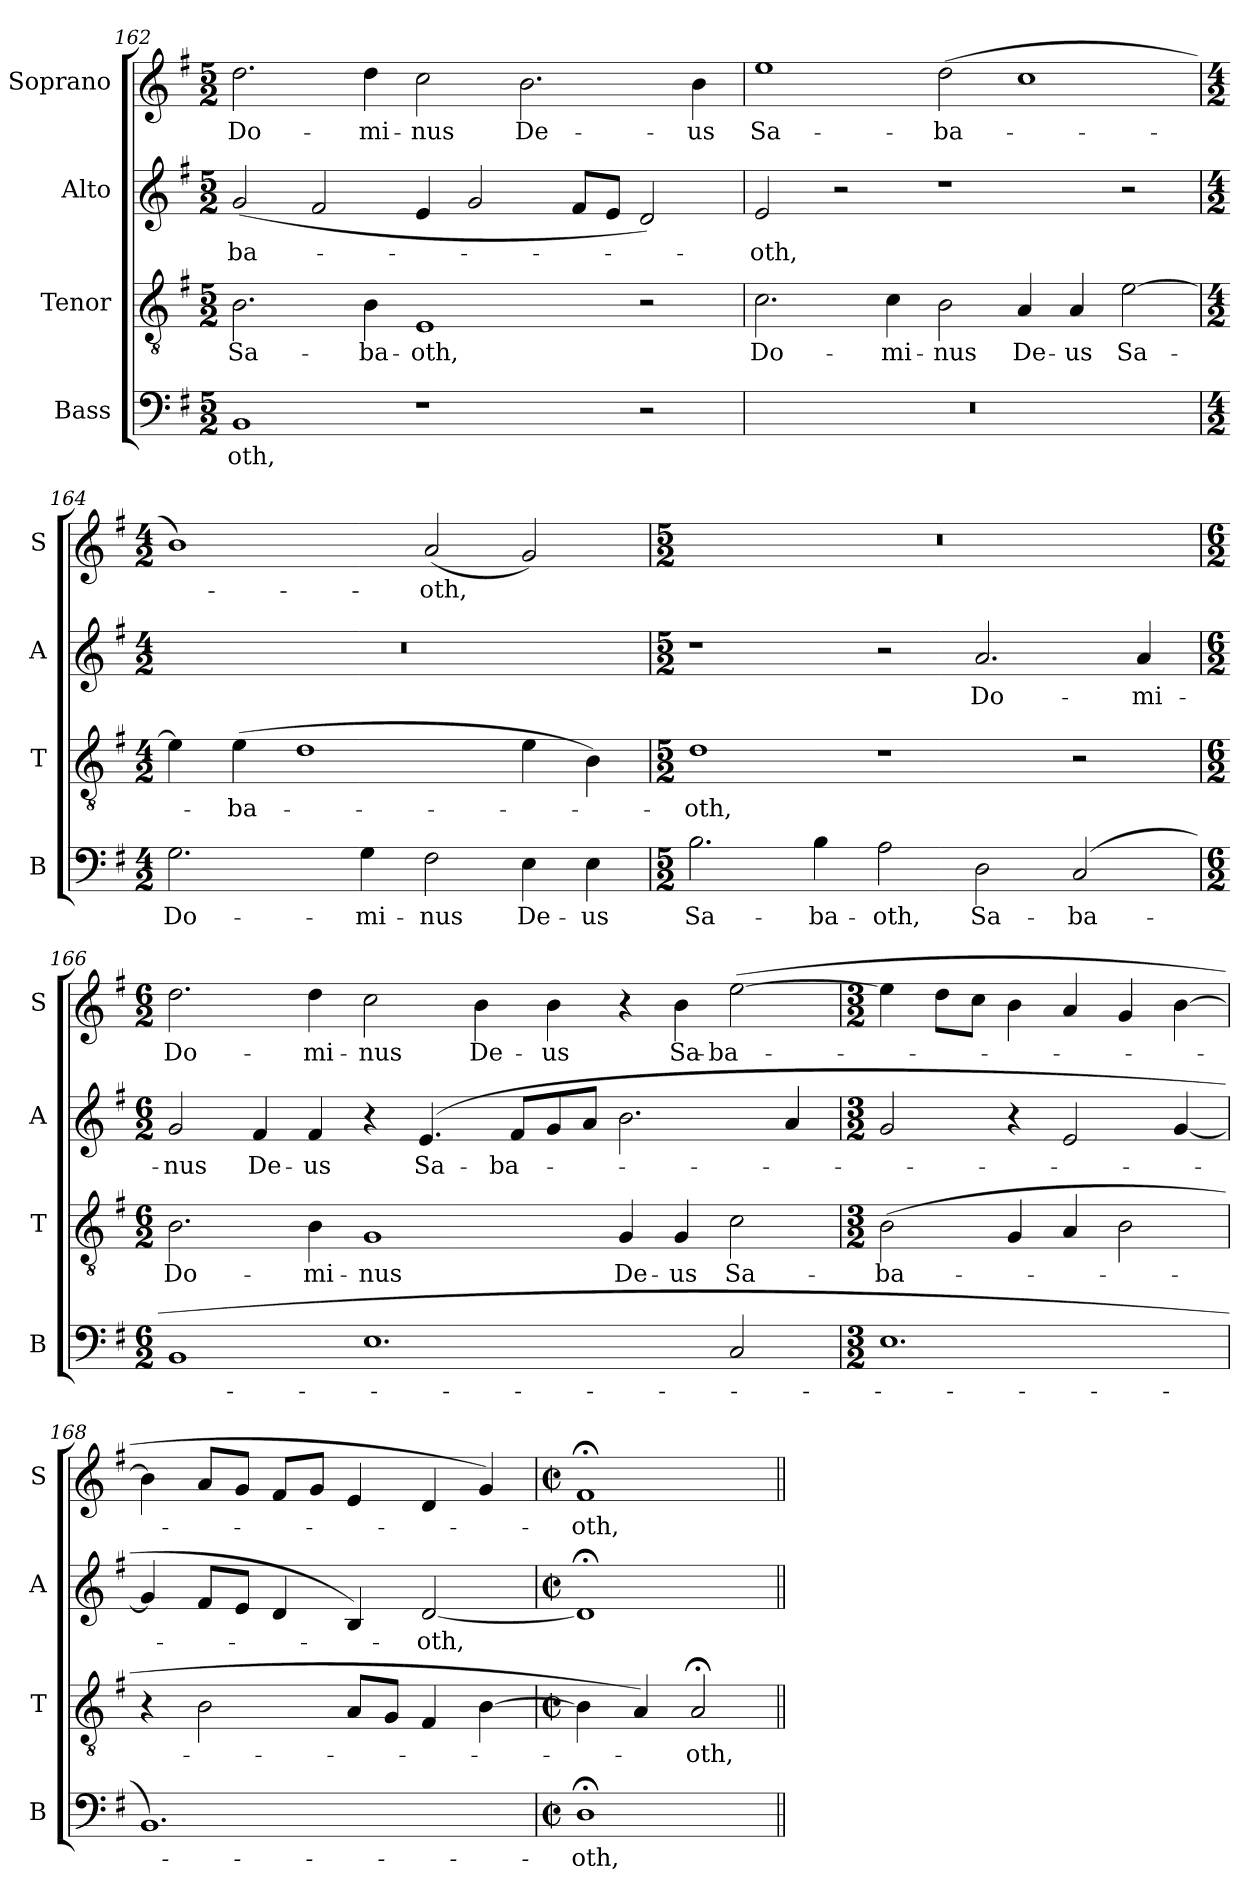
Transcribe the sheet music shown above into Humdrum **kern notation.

**kern	**text	**kern	**text	**kern	**text	**kern	**text
*part4	*part4	*part3	*part3	*part2	*part2	*part1	*part1
*staff4	*staff4	*staff3	*staff3	*staff2	*staff2	*staff1	*staff1
*I"Bass	*	*I"Tenor	*	*I"Alto	*	*I"Soprano	*
*I'B	*	*I'T	*	*I'A	*	*I'S	*
*clefF4	*	*clefGv2	*	*clefG2	*	*clefG2	*
*k[f#]	*	*k[f#]	*	*k[f#]	*	*k[f#]	*
*G:	*	*G:	*	*G:	*	*G:	*
*M5/2	*	*M5/2	*	*M5/2	*	*M5/2	*
=162	=162	=162	=162	=162	=162	=162	=162
!	!LO:LY:b	!	!LO:LY:b	!	!LO:LY:b	!	!LO:LY:b
1BB	-oth,	2.B\	Sa-	(<2g/	-ba-	2.dd\	Do-
.	.	.	.	2f#/	.	.	.
!	!	!	!LO:LY:b	!	!	!	!LO:LY:b
.	.	4B\	-ba-	.	.	4dd\	-mi-
!	!	!	!LO:LY:b	!	!	!	!LO:LY:b
1r	.	1E	-oth,	4e/	.	2cc\	-nus
.	.	.	.	2g/	.	.	.
!	!	!	!	!	!	!	!LO:LY:b
.	.	.	.	.	.	2.b\	De-
.	.	.	.	8f#/L	.	.	.
.	.	.	.	8e/J	.	.	.
2r	.	2r	.	2d/)	.	.	.
!	!	!	!	!	!	!	!LO:LY:b
.	.	.	.	.	.	4b\	-us
!!LO:LB:g=z
=163	=163	=163	=163	=163	=163	=163	=163
!	!	!	!LO:LY:b	!	!LO:LY:b	!	!LO:LY:b
2%5r	.	2.c\	Do-	2e/	-oth,	1ee	Sa-
.	.	.	.	2r	.	.	.
!	!	!	!LO:LY:b	!	!	!	!
.	.	4c\	-mi-	.	.	.	.
!	!	!	!LO:LY:b	!	!	!	!LO:LY:b
.	.	2B\	-nus	1r	.	(>2dd\	-ba-
!	!	!	!LO:LY:b	!	!	!	!
.	.	4A/	De-	.	.	1cc	.
!	!	!	!LO:LY:b	!	!	!	!
.	.	4A/	-us	.	.	.	.
!	!	!	!LO:LY:b	!	!	!	!
.	.	[2e\	Sa-	2r	.	.	.
!!LO:PB:g=z
=164	=164	=164	=164	=164	=164	=164	=164
*M4/2	*	*M4/2	*	*M4/2	*	*M4/2	*
!	!LO:LY:b	!	!	!	!	!	!
2.G\	Do-	4e\]	.	0r	.	1b)	.
!	!	!	!LO:LY:b	!	!	!	!
.	.	(>4e\	-ba-	.	.	.	.
.	.	1d	.	.	.	.	.
!	!LO:LY:b	!	!	!	!	!	!
4G\	-mi-	.	.	.	.	.	.
!	!LO:LY:b	!	!	!	!	!	!LO:LY:b
2F#\	-nus	.	.	.	.	(<2a/	-oth,
!	!LO:LY:b	!	!	!	!	!	!
4E\	De-	4e\	.	.	.	2g/)	.
!	!LO:LY:b	!	!	!	!	!	!
4E\	-us	4B\)	.	.	.	.	.
=165	=165	=165	=165	=165	=165	=165	=165
*M5/2	*	*M5/2	*	*M5/2	*	*M5/2	*
!	!LO:LY:b	!	!LO:LY:b	!	!	!	!
2.B\	Sa-	1d	-oth,	1r	.	2%5r	.
!	!LO:LY:b	!	!	!	!	!	!
4B\	-ba-	.	.	.	.	.	.
!	!LO:LY:b	!	!	!	!	!	!
2A\	-oth,	1r	.	2r	.	.	.
!	!LO:LY:b	!	!	!	!LO:LY:b	!	!
2D\	Sa-	.	.	2.a/	Do-	.	.
!	!LO:LY:b	!	!	!	!	!	!
(>2C/	-ba-	2r	.	.	.	.	.
!	!	!	!	!	!LO:LY:b	!	!
.	.	.	.	4a/	-mi-	.	.
!!LO:LB:g=z
=166	=166	=166	=166	=166	=166	=166	=166
*M6/2	*	*M6/2	*	*M6/2	*	*M6/2	*
!	!	!	!LO:LY:b	!	!LO:LY:b	!	!LO:LY:b
1BB	.	2.B\	Do-	2g/	-nus	2.dd\	Do-
!	!	!	!	!	!LO:LY:b	!	!
.	.	.	.	4f#/	De-	.	.
!	!	!	!LO:LY:b	!	!LO:LY:b	!	!LO:LY:b
.	.	4B\	-mi-	4f#/	-us	4dd\	-mi-
!	!	!	!LO:LY:b	!	!	!	!LO:LY:b
1.E	.	1G	-nus	4r	.	2cc\	-nus
!	!	!	!	!	!LO:LY:b	!	!
.	.	.	.	(>4.e/	Sa-	.	.
!	!	!	!	!	!	!	!LO:LY:b
.	.	.	.	.	.	4b\	De-
!	!	!	!	!	!LO:LY:b	!	!
.	.	.	.	8f#/L	-ba-	.	.
!	!	!	!	!	!	!	!LO:LY:b
.	.	.	.	8g/	.	4b\	-us
.	.	.	.	8a/J	.	.	.
!	!	!	!LO:LY:b	!	!	!	!
.	.	4G/	De-	2.b\	.	4r	.
!	!	!	!LO:LY:b	!	!	!	!LO:LY:b
.	.	4G/	-us	.	.	4b\	Sa-
!	!	!	!LO:LY:b	!	!	!	!LO:LY:b
2C/	.	2c\	Sa-	.	.	(>[2ee\	-ba-
.	.	.	.	4a/	.	.	.
!!LO:PB:g=z
=167	=167	=167	=167	=167	=167	=167	=167
*M3/2	*	*M3/2	*	*M3/2	*	*M3/2	*
!	!	!	!LO:LY:b	!	!	!	!
1.E	.	(>2B\	-ba-	2g/	.	4ee\]	.
.	.	.	.	.	.	8dd\L	.
.	.	.	.	.	.	8cc\J	.
.	.	4G/	.	4r	.	4b\	.
.	.	4A/	.	2e/	.	4a/	.
.	.	2B\	.	.	.	4g/	.
.	.	.	.	[4g/	.	[4b\	.
=168	=168	=168	=168	=168	=168	=168	=168
1.BB)	.	4r	.	4g/]	.	4b\]	.
.	.	2B\	.	8f#/L	.	8a/L	.
.	.	.	.	8e/J	.	8g/J	.
.	.	.	.	4d/	.	8f#/L	.
.	.	.	.	.	.	8g/J	.
.	.	8A/L	.	4B/)	.	4e/	.
.	.	8G/J	.	.	.	.	.
!	!	!	!	!	!LO:LY:b	!	!
.	.	4F#/	.	[2d/	-oth,	4d/	.
.	.	[4B\	.	.	.	4g/)	.
=169	=169	=169	=169	=169	=169	=169	=169
*M2/2	*	*M2/2	*	*M2/2	*	*M2/2	*
*met(c|)	*	*met(c|)	*	*met(c|)	*	*met(c|)	*
!	!LO:LY:b	!	!	!	!	!	!LO:LY:b
1D;<	-oth,	4B\]	.	1d;<]	.	1f#;<	-oth,
.	.	4A/)	.	.	.	.	.
!	!	!	!LO:LY:b	!	!	!	!
.	.	2A;</	-oth,	.	.	.	.
=||	=||	=||	=||	=||	=||	=||	=||
*-	*-	*-	*-	*-	*-	*-	*-
